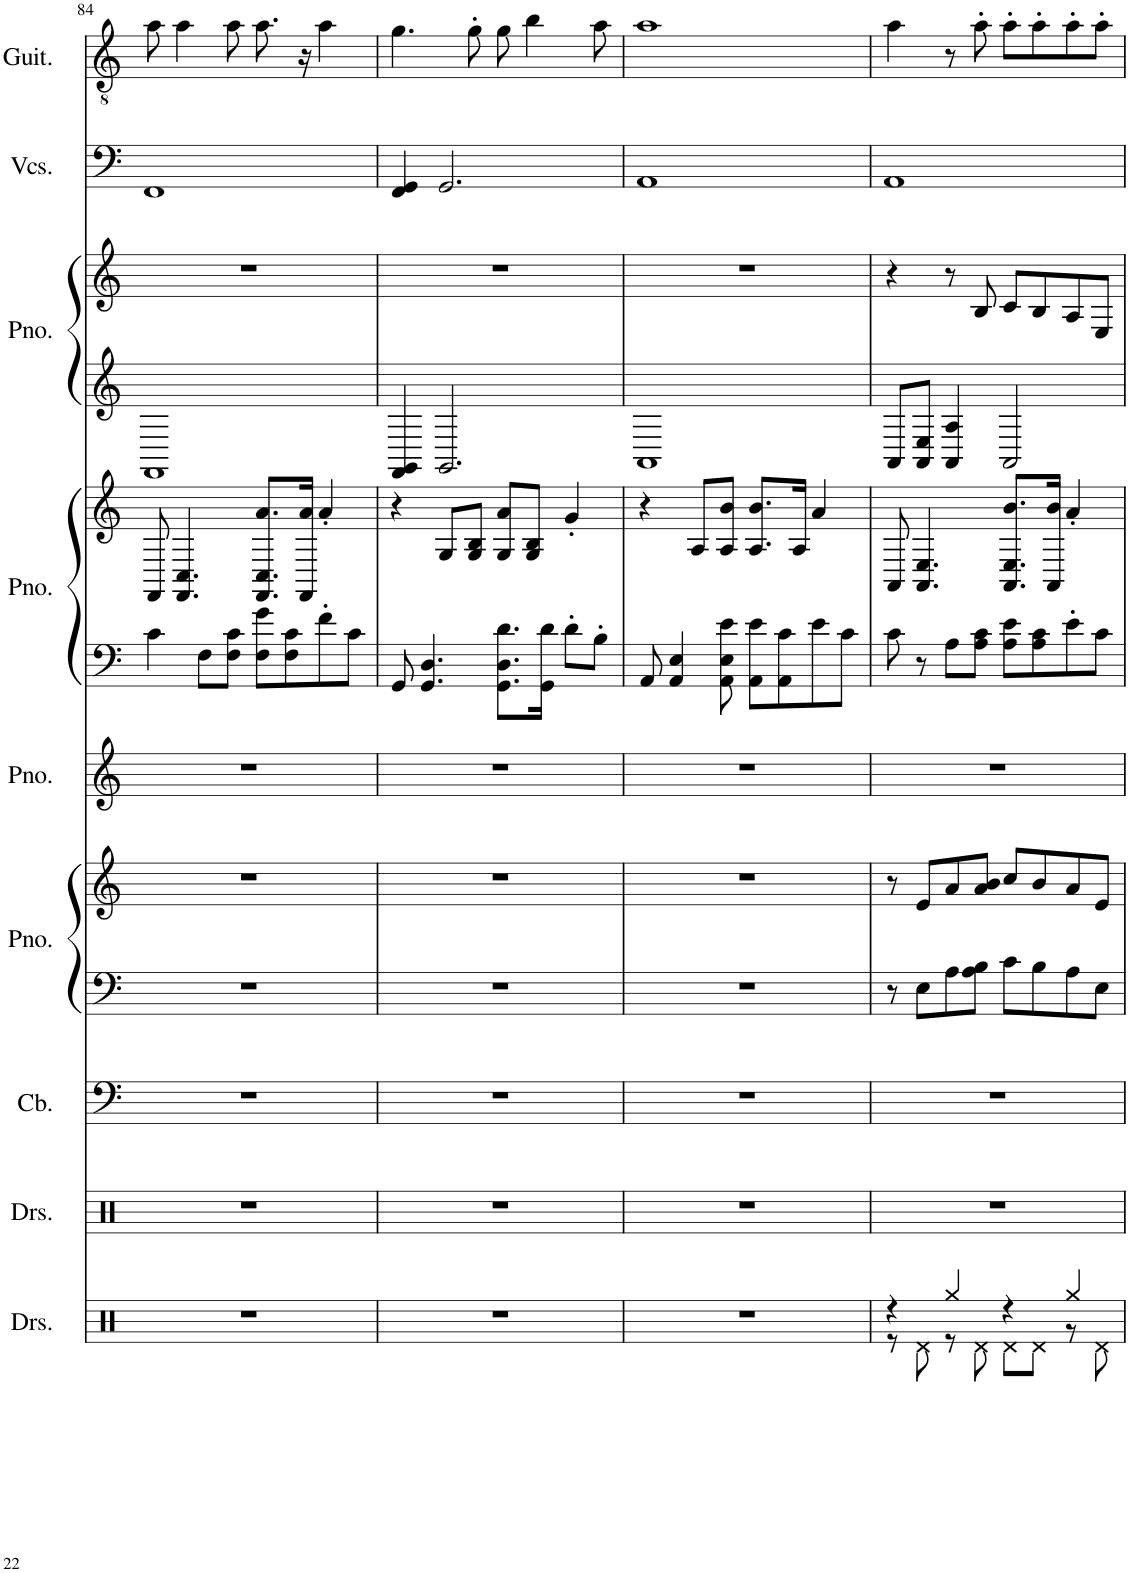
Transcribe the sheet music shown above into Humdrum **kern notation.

**kern	**kern	**kern	**kern	**kern	**kern	**kern	**kern	**kern	**kern	**kern	**kern
*part9	*part8	*part7	*part6	*part6	*part5	*part4	*part4	*part3	*part3	*part2	*part1
*staff12	*staff11	*staff10	*staff9	*staff8	*staff7	*staff6	*staff5	*staff4	*staff3	*staff2	*staff1
*I"Drumset	*I"Drumset	*I"Contrabass	*I"Piano	*	*I"Piano	*I"Piano	*	*I"Piano	*	*I"Violoncellos	*I"Classical Guitar
*I'Drs.	*I'Drs.	*I'Cb.	*I'Pno.	*	*I'Pno.	*I'Pno.	*	*I'Pno.	*	*I'Vcs.	*I'Guit.
!!LO:PB:g=z
*clefX	*clefX	*clefF4	*clefF4	*clefG2	*clefG2	*clefF4	*clefG2	*clefG2	*clefG2	*clefF4	*clefGv2
*	*	*Trd7c12	*	*	*	*	*	*	*	*	*
*k[]	*k[]	*k[]	*k[]	*k[]	*k[]	*k[]	*k[]	*k[]	*k[]	*k[]	*k[]
*M4/4	*M4/4	*M4/4	*M4/4	*M4/4	*M4/4	*M4/4	*M4/4	*M4/4	*M4/4	*M4/4	*M4/4
=84	=84	=84	=84	=84	=84	=84	=84	=84	=84	=84	=84
1r	1r	1r	1r	1r	1r	4c\	8FF/	1FF	1r	1FF	8a\
.	.	.	.	.	.	.	4.FF/ 4.C/	.	.	.	4a\
.	.	.	.	.	.	8F\L	.	.	.	.	.
.	.	.	.	.	.	8F\ 8c\J	.	.	.	.	8a\
.	.	.	.	.	.	8F\ 8g\L	8.FF/ 8.C/ 8.a/L	.	.	.	8.a\
.	.	.	.	.	.	8F\ 8c\	.	.	.	.	.
.	.	.	.	.	.	.	16FF/ 16a/Jk	.	.	.	16r
.	.	.	.	.	.	8f'\	4a'/	.	.	.	4a\
.	.	.	.	.	.	8c\J	.	.	.	.	.
=85	=85	=85	=85	=85	=85	=85	=85	=85	=85	=85	=85
1r	1r	1r	1r	1r	1r	8GG/	4r	4FF/ 4GG/	1r	4FF/ 4GG/	4.g\
.	.	.	.	.	.	4.GG/ 4.D/	.	.	.	.	.
.	.	.	.	.	.	.	8G/L	2.GG/	.	2.GG/	.
.	.	.	.	.	.	.	8G/ 8B/J	.	.	.	8g'\
.	.	.	.	.	.	8.GG\ 8.D\ 8.d\L	8G/ 8a/L	.	.	.	8g\
.	.	.	.	.	.	.	8G/ 8B/J	.	.	.	4b\
.	.	.	.	.	.	16GG\ 16d\Jk	.	.	.	.	.
.	.	.	.	.	.	8d'\L	4g'/	.	.	.	.
.	.	.	.	.	.	8B'\J	.	.	.	.	8a\
=86	=86	=86	=86	=86	=86	=86	=86	=86	=86	=86	=86
1r	1r	1r	1r	1r	1r	8AA/	4r	1AA	1r	1AA	1a
.	.	.	.	.	.	4AA/ 4E/	.	.	.	.	.
.	.	.	.	.	.	.	8A/L	.	.	.	.
.	.	.	.	.	.	8AA\ 8E\ 8e\	8A/ 8b/J	.	.	.	.
.	.	.	.	.	.	8AA\ 8e\L	8.A/ 8.b/L	.	.	.	.
.	.	.	.	.	.	8AA\ 8c\	.	.	.	.	.
.	.	.	.	.	.	.	16A/Jk	.	.	.	.
.	.	.	.	.	.	8e\	4a/	.	.	.	.
.	.	.	.	.	.	8c\J	.	.	.	.	.
=87	=87	=87	=87	=87	=87	=87	=87	=87	=87	=87	=87
*^	*	*	*	*	*	*	*	*	*	*	*
4r	8r	1r	1r	8r	8r	1r	8c\	8AA/	8AA/L	4r	1AA	4a\
.	8Rd\	.	.	8E\L	8e/L	.	8r	4.AA/ 4.E/	8AA/ 8E/J	.	.	.
4Rgg/	8r	.	.	8A\	8a/	.	8A\L	.	4AA/ 4A/	8r	.	8r
.	8Rd\	.	.	8A\ 8B\J	8a/ 8b/J	.	8A\ 8c\J	.	.	8B/	.	8a'\
4r	8Rd\L	.	.	8c\L	8cc/L	.	8A\ 8e\L	8.AA/ 8.E/ 8.b/L	2AA/	8c/L	.	8a'\L
.	8Rd\J	.	.	8B\	8b/	.	8A\ 8c\	.	.	8B/	.	8a'\
.	.	.	.	.	.	.	.	16AA/ 16b/Jk	.	.	.	.
4Rgg/	8r	.	.	8A\	8a/	.	8e'\	4a'/	.	8A/	.	8a'\
.	8Rd\	.	.	8E\J	8e/J	.	8c\J	.	.	8E/J	.	8a'\J
*v	*v	*	*	*	*	*	*	*	*	*	*	*
=	=	=	=	=	=	=	=	=	=	=	=
*-	*-	*-	*-	*-	*-	*-	*-	*-	*-	*-	*-
